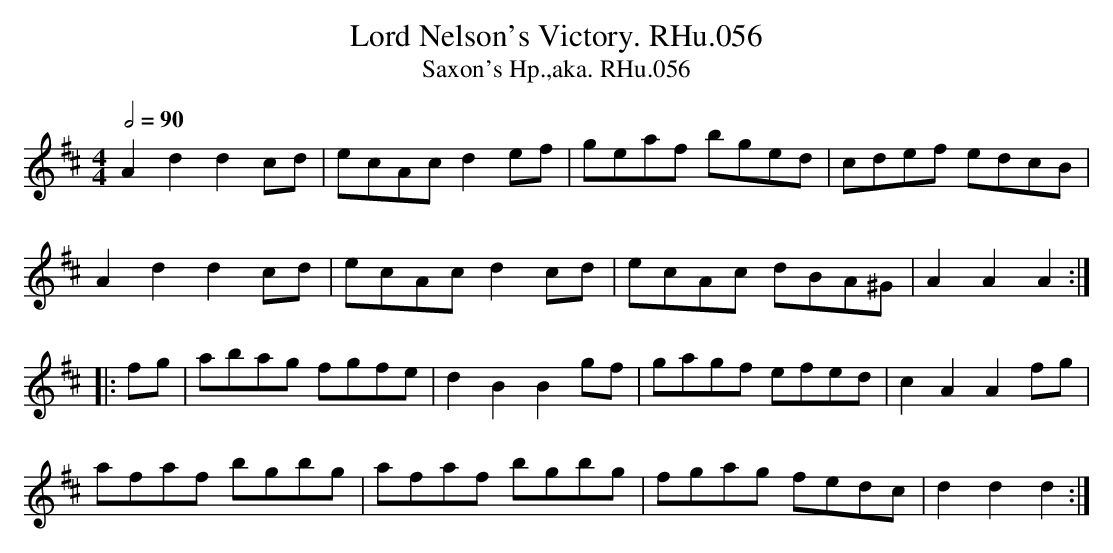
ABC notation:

X:1
T:Lord Nelson's Victory. RHu.056
T:Saxon's Hp.,aka. RHu.056
L:1/8
M:4/4
Q:1/2=90
K:D
A2d2d2cd|ecAc d2ef|geaf bged|cdef edcB|!
A2d2d2 cd|ecAc d2cd|ecAc dBA^G|A2A2A2:|!
|:fg|abag fgfe|d2B2B2 gf|gagf efed|c2A2A2 fg|!
afaf bgbg|afaf bgbg|fgag fedc|d2d2d2:|
